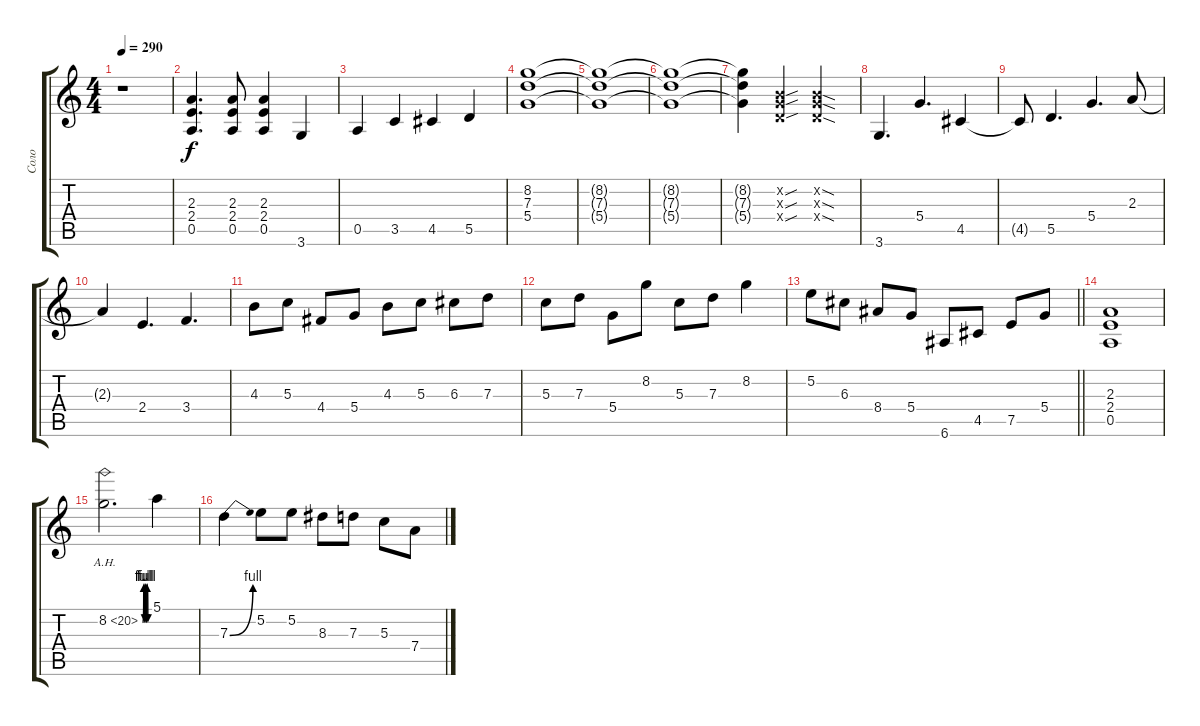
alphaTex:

\track ("Соло" "Соло") {instrument distortionguitar}
\staff {score tabs}
\tuning (E4 B3 G3 D3 A2 E2) {hide}
\ts (4 4)
\tempo 290
\clef g2
\ks c
r.1{dy f} |
(2.3 2.4 0.5).4{d} (2.3 2.4 0.5).8 (2.3 2.4 0.5).4 3.6.4 |
0.5.4 3.5.4 4.5.4 5.5.4 |
(8.2 7.3 5.4).1 |
(8.2{t} 7.3{t} 5.4{t}).1 |
(8.2{t} 7.3{t} 5.4{t}).1 |
(8.2{t} 7.3{t} 5.4{t}).4 (0.2{sou x} 0.3{sou x} 0.4{sou x}).4 (0.2{sod x} 0.3{sod x} 0.4{sod x}).2 |
3.6.4{d} 5.4.4{d} 4.5.4 |
4.5{t}.8 5.5.4{d} 5.4.4{d} 2.3.8 |
2.3{t}.4 2.4.4{d} 3.4.4{d} |
4.3.8 5.3.8 4.4.8 5.4.8 4.3.8 5.3.8 6.3.8 7.3.8 |
5.3.8 7.3.8 5.4.8 8.2.8 5.3.8 7.3.8 8.2.4 |
\barLineRight lightlight
5.2.8 6.3.8 8.4.8 5.4.8 6.6.8 4.5.8 7.5.8 5.4.8 |
(2.3 2.4 0.5).1 |
8.2{be (custom 0 0 9 4 18 0 25 4 32 0 38 4 47 0 60 0) ah 12}.2{d} 5.1.4 |
7.3{be (bend 0 0 60 4)}.4 5.2.8 5.2.8 8.3.8 7.3.8 5.3.8 7.4.8
